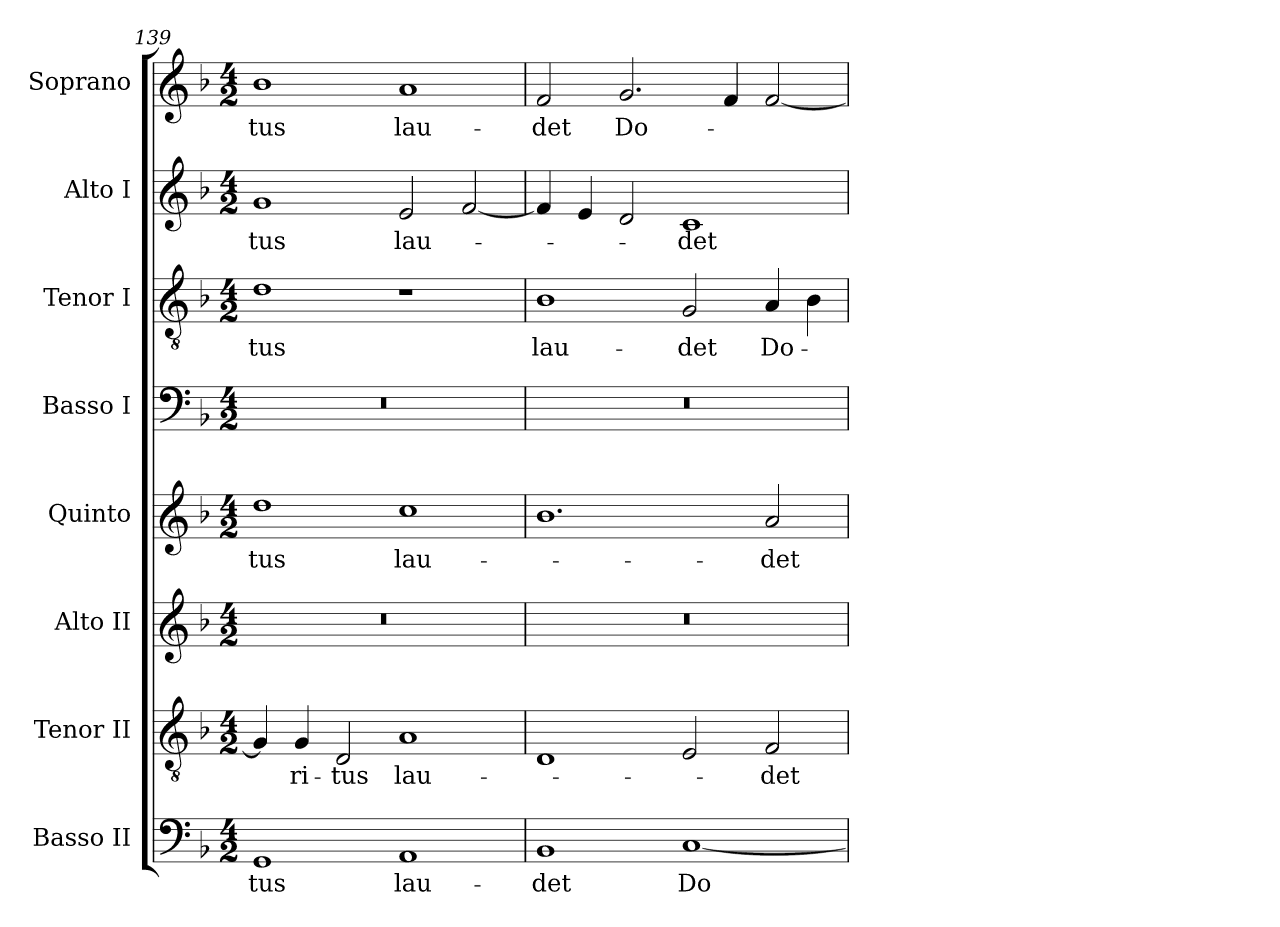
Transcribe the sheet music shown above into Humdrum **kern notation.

**kern	**text	**kern	**text	**kern	**kern	**text	**kern	**kern	**text	**kern	**text	**kern	**text
*part8	*part8	*part7	*part7	*part6	*part5	*part5	*part4	*part3	*part3	*part2	*part2	*part1	*part1
*staff8	*staff8	*staff7	*staff7	*staff6	*staff5	*staff5	*staff4	*staff3	*staff3	*staff2	*staff2	*staff1	*staff1
*I"Basso II	*	*I"Tenor II	*	*I"Alto II	*I"Quinto	*	*I"Basso I	*I"Tenor I	*	*I"Alto I	*	*I"Soprano	*
*I'B. 2	*	*I'T. 2	*	*I'A. 2	*I'Q.	*	*I'B. 1	*I'T. 1	*	*I'A. 1	*	*I'S.	*
*clefF4	*	*clefGv2	*	*clefG2	*clefG2	*	*clefF4	*clefGv2	*	*clefG2	*	*clefG2	*
*	*	*ITrd7c12	*	*	*	*	*	*ITrd7c12	*	*	*	*	*
*k[b-]	*	*k[b-]	*	*k[b-]	*k[b-]	*	*k[b-]	*k[b-]	*	*k[b-]	*	*k[b-]	*
*F:	*	*F:	*	*F:	*F:	*	*F:	*F:	*	*F:	*	*F:	*
*M4/2	*	*M4/2	*	*M4/2	*M4/2	*	*M4/2	*M4/2	*	*M4/2	*	*M4/2	*
=139	=139	=139	=139	=139	=139	=139	=139	=139	=139	=139	=139	=139	=139
!	!LO:LY:b:color=#000000	!	!	!LO:N:vis=1	!	!	!	!	!	!	!	!	!
!	!	!	!	!	!	!LO:LY:b:color=#000000	!LO:N:vis=1	!	!	!	!	!	!
!	!	!	!	!	!	!	!	!	!LO:LY:b:color=#000000	!	!	!	!
!	!	!	!	!	!	!	!	!	!	!	!LO:LY:b:color=#000000	!	!
!	!	!	!	!	!	!	!	!	!	!	!	!	!LO:LY:b:color=#000000
1GGi	-tus	4GGi/]	.	0r	1ddi	-tus	0r	1Di	-tus	1gi	-tus	1b-i	-tus
!	!	!	!LO:LY:b:color=#000000	!	!	!	!	!	!	!	!	!	!
.	.	4GGi/	-ri-	.	.	.	.	.	.	.	.	.	.
!	!	!	!LO:LY:b:color=#000000	!	!	!	!	!	!	!	!	!	!
.	.	2DDi/	-tus	.	.	.	.	.	.	.	.	.	.
!	!LO:LY:b:color=#000000	!	!	!	!	!	!	!	!	!	!	!	!
!	!	!	!LO:LY:b:color=#000000	!	!	!	!	!	!	!	!	!	!
!	!	!	!	!	!	!LO:LY:b:color=#000000	!	!	!	!	!	!	!
!	!	!	!	!	!	!	!	!	!	!	!LO:LY:b:color=#000000	!	!
!	!	!	!	!	!	!	!	!	!	!	!	!	!LO:LY:b:color=#000000
1AAi	lau-	1AAi	lau-	.	1cci	lau-	.	1r	.	2ei/	lau-	1ai	lau-
.	.	.	.	.	.	.	.	.	.	[2fi/	.	.	.
=140	=140	=140	=140	=140	=140	=140	=140	=140	=140	=140	=140	=140	=140
!	!LO:LY:b:color=#000000	!	!	!LO:N:vis=1	!	!	!LO:N:vis=1	!	!	!	!	!	!
!	!	!	!	!	!	!	!	!	!LO:LY:b:color=#000000	!	!	!	!
!	!	!	!	!	!	!	!	!	!	!	!	!	!LO:LY:b:color=#000000
1BB-i	-det	1DDi	.	0r	1.b-i	.	0r	1BB-i	lau-	4fi/]	.	2fi/	-det
.	.	.	.	.	.	.	.	.	.	4ei/	.	.	.
!	!	!	!	!	!	!	!	!	!	!	!	!	!LO:LY:b:color=#000000
.	.	.	.	.	.	.	.	.	.	2di/	.	2.gi/	Do-
!	!LO:LY:b:color=#000000	!	!	!	!	!	!	!	!	!	!	!	!
!	!	!	!	!	!	!	!	!	!LO:LY:b:color=#000000	!	!	!	!
!	!	!	!	!	!	!	!	!	!	!	!LO:LY:b:color=#000000	!	!
[1Ci	Do-	2EEi/	.	.	.	.	.	2GGi/	-det	1ci	-det	.	.
.	.	.	.	.	.	.	.	.	.	.	.	4fi/	.
!	!	!	!LO:LY:b:color=#000000	!	!	!	!	!	!	!	!	!	!
!	!	!	!	!	!	!LO:LY:b:color=#000000	!	!	!	!	!	!	!
!	!	!	!	!	!	!	!	!	!LO:LY:b:color=#000000	!	!	!	!
.	.	2FFi/	-det	.	2ai/	-det	.	4AAi/	Do-	.	.	[2fi/	.
.	.	.	.	.	.	.	.	4BB-i\	.	.	.	.	.
=	=	=	=	=	=	=	=	=	=	=	=	=	=
*-	*-	*-	*-	*-	*-	*-	*-	*-	*-	*-	*-	*-	*-
